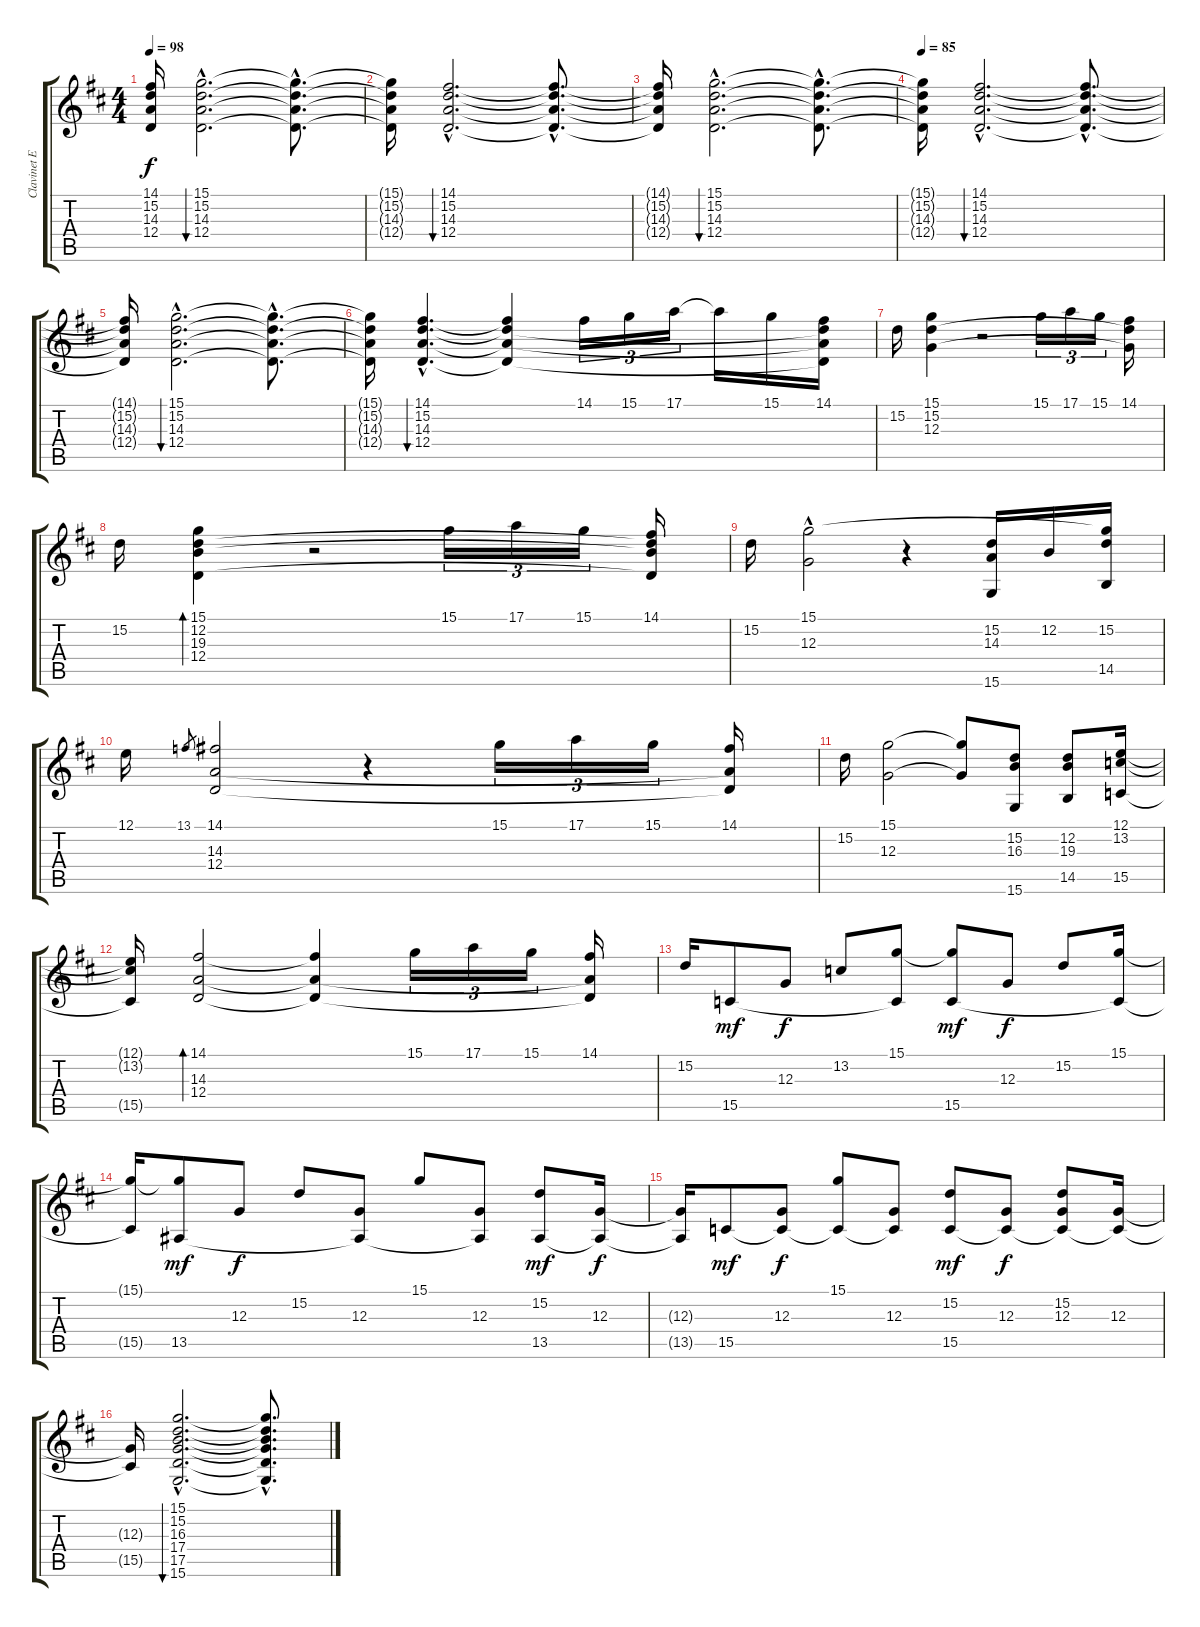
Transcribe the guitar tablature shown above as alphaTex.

\track ("Clavinet Echo" "Clavinet E") {instrument clavinet}
\staff {score tabs}
\tuning (E4 B3 G3 D3 A2 E2) {hide}
\ts (4 4)
\tempo 98
\clef g2
\ks d
(14.1{t} 15.2{t} 14.3{t} 12.4{t}).16{dy f} (15.1{hac} 15.2{hac} 14.3{hac} 12.4{hac}).2{d bu 240} (15.1{hac t} 15.2{hac t} 14.3{hac t} 12.4{hac t}).8{d} |
(15.1{t} 15.2{t} 14.3{t} 12.4{t}).16 (14.1{hac} 15.2{hac} 14.3{hac} 12.4{hac}).2{d bu 240} (14.1{hac t} 15.2{hac t} 14.3{hac t} 12.4{hac t}).8{d} |
(14.1{t} 15.2{t} 14.3{t} 12.4{t}).16 (15.1{hac} 15.2{hac} 14.3{hac} 12.4{hac}).2{d bu 240} (15.1{hac t} 15.2{hac t} 14.3{hac t} 12.4{hac t}).8{d} |
\tempo 85
(15.1{t} 15.2{t} 14.3{t} 12.4{t}).16 (14.1{hac} 15.2{hac} 14.3{hac} 12.4{hac}).2{d bu 240} (14.1{hac t} 15.2{hac t} 14.3{hac t} 12.4{hac t}).8{d} |
(14.1{t} 15.2{t} 14.3{t} 12.4{t}).16 (15.1{hac} 15.2{hac} 14.3{hac} 12.4{hac}).2{d bu 240} (15.1{hac t} 15.2{hac t} 14.3{hac t} 12.4{hac t}).8{d} |
(15.1{t} 15.2{t} 14.3{t} 12.4{t}).16 (14.1{hac} 15.2{hac} 14.3{hac} 12.4{hac}).4{d bu 240} (14.1{t} 15.2{t} 14.3{t} 12.4{t}).4 14.1.16{tu (3 2)} 15.1.16{tu (3 2)} 17.1.16{tu (3 2)} 17.1{t}.16 15.1.16 (14.1 15.2{t} 14.3{t} 12.4{t}).16 |
15.2.16 (15.1 15.2 12.3).4 r.2 15.1.16{tu (3 2)} 17.1.16{tu (3 2)} 15.1.16{tu (3 2)} (14.1 15.2{t} 12.3{t}).16 |
15.2.16 (15.1 12.2 19.3 12.4).4{bd 240} r.2 15.1.16{tu (3 2)} 17.1.16{tu (3 2)} 15.1.16{tu (3 2)} (14.1 12.2{t} 19.3{t} 12.4{t}).16 |
15.2.16 (15.1 12.3{hac}).2 r.4 (15.2 14.3 15.6).16 12.2.16 (15.1{t} 15.2 14.5).16 |
12.1.16 13.1.8{gr} (14.1 14.3 12.4).2 r.4 15.1.16{tu (3 2)} 17.1.16{tu (3 2)} 15.1.16{tu (3 2)} (14.1 14.3{t} 12.4{t}).16 |
15.2.16 (15.1 12.3).2 (15.1{t} 12.3{t}).8 (15.2 16.3 15.6).8 (12.2 19.3 14.5).8 (12.1 13.2 15.5).16 |
(12.1{t} 13.2{t} 15.5{t}).16 (14.1 14.3 12.4).2{bd 240} (14.1{t} 14.3{t} 12.4{t}).4 15.1.16{tu (3 2)} 17.1.16{tu (3 2)} 15.1.16{tu (3 2)} (14.1 14.3{t} 12.4{t}).16 |
15.2.16 15.5.8{dy mf} 12.3.8{dy f} 13.2.8 (15.1 15.5{t}).8 (15.1{t} 15.5).8{dy mf} 12.3.8{dy f} 15.2.8 (15.1 15.5{t}).16 |
(15.1{t} 15.5{t}).16 (15.1{t} 13.5).8{dy mf} 12.3.8{dy f} 15.2.8 (12.3 13.5{t}).8 15.1.8 (12.3 13.5{t}).8 (15.2 13.5).8{dy mf} (12.3 13.5{t}).16{dy f} |
(12.3{t} 13.5{t}).16 15.5.8{dy mf} (12.3 15.5{t}).8{dy f} (15.1 15.5{t}).8 (12.3 15.5{t}).8 (15.2 15.5).8{dy mf} (12.3 15.5{t}).8{dy f} (15.2 12.3 15.5{t}).8 (12.3 15.5{t}).16 |
(12.3{t} 15.5{t}).16 (15.1{hac} 15.2{hac} 16.3{hac} 17.4{hac} 17.5{hac} 15.6{hac}).2{d bu 240} (15.1{hac t} 15.2{hac t} 16.3{hac t} 17.4{hac t} 17.5{hac t} 15.6{hac t}).8{d}
